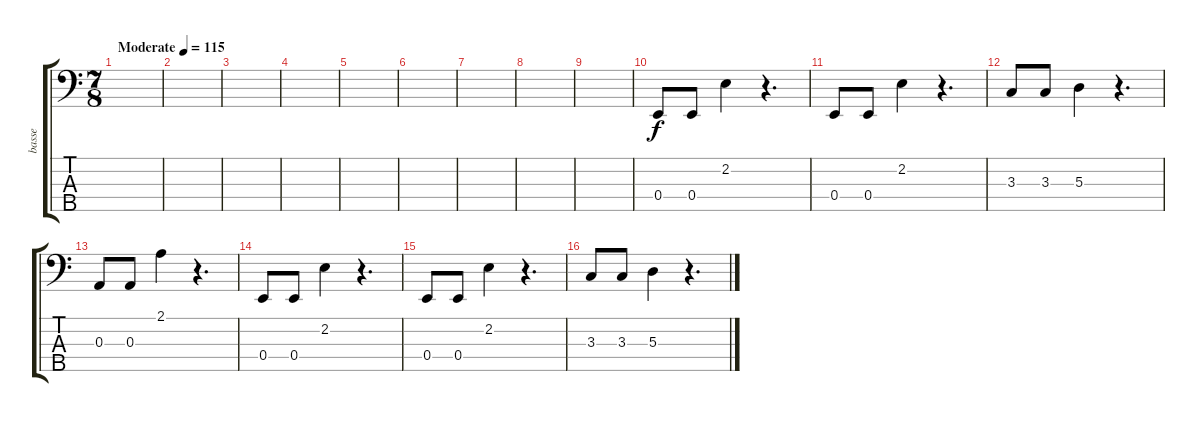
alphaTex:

\track ("basse" "basse") {instrument electricbassfinger}
\staff {score tabs}
\tuning (G2 D2 A1 E1 B0) {hide}
\ts (7 8)
\tempo (115 "Moderate")
\clef f4
\ks c
|
|
|
|
|
|
|
|
|
0.4.8 0.4.8 2.2.4 r.4{d} |
0.4.8 0.4.8 2.2.4 r.4{d} |
3.3.8 3.3.8 5.3.4 r.4{d} |
0.3.8 0.3.8 2.1.4 r.4{d} |
0.4.8 0.4.8 2.2.4 r.4{d} |
0.4.8 0.4.8 2.2.4 r.4{d} |
3.3.8 3.3.8 5.3.4 r.4{d}
